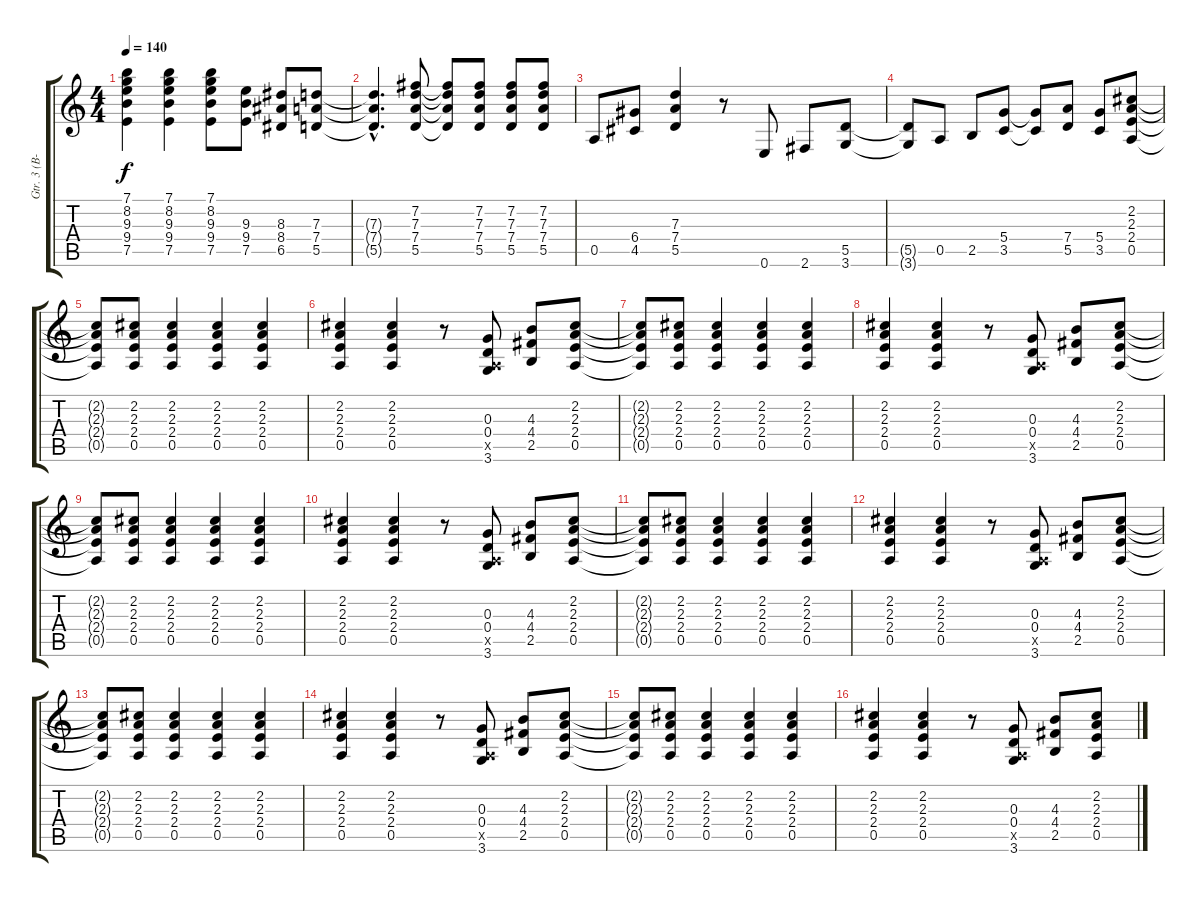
\track ("Gtr. 3 (B-bender)" "Gtr. 3 (B-") {instrument distortionguitar}
\staff {score tabs}
\tuning (E4 B3 G3 D3 A2 E2) {hide}
\ts (4 4)
\tempo 140
\clef g2
\ks c
(7.1 8.2 9.3 9.4 7.5).4{dy f} (7.1 8.2 9.3 9.4 7.5).4 (7.1 8.2 9.3 9.4 7.5).8 (9.3 9.4 7.5).8 (8.3 8.4 6.5).8 (7.3 7.4 5.5).8 |
(7.3{hac t} 7.4{hac t} 5.5{hac t}).4{d} (7.2 7.3 7.4 5.5).8 (7.2{t} 7.3{t} 7.4{t} 5.5{t}).8 (7.2 7.3 7.4 5.5).8 (7.2 7.3 7.4 5.5).8 (7.2 7.3 7.4 5.5).8 |
0.5.8 (6.4 4.5).8 (7.3 7.4 5.5).4 r.8 0.6.8 2.6.8 (5.5 3.6).8 |
(5.5{t} 3.6{t}).8 0.5.8 2.5.8 (5.4 3.5).8 (5.4{t} 3.5{t}).8 (7.4 5.5).8 (5.4 3.5).8 (2.2 2.3 2.4 0.5).8 |
(2.2{t} 2.3{t} 2.4{t} 0.5{t}).8 (2.2 2.3 2.4 0.5).8 (2.2 2.3 2.4 0.5).4 (2.2 2.3 2.4 0.5).4 (2.2 2.3 2.4 0.5).4 |
(2.2 2.3 2.4 0.5).4 (2.2 2.3 2.4 0.5).4 r.8 (0.3 0.4 0.5{x} 3.6).8 (4.3 4.4 2.5).8 (2.2 2.3 2.4 0.5).8 |
(2.2{t} 2.3{t} 2.4{t} 0.5{t}).8 (2.2 2.3 2.4 0.5).8 (2.2 2.3 2.4 0.5).4 (2.2 2.3 2.4 0.5).4 (2.2 2.3 2.4 0.5).4 |
(2.2 2.3 2.4 0.5).4 (2.2 2.3 2.4 0.5).4 r.8 (0.3 0.4 0.5{x} 3.6).8 (4.3 4.4 2.5).8 (2.2 2.3 2.4 0.5).8 |
(2.2{t} 2.3{t} 2.4{t} 0.5{t}).8 (2.2 2.3 2.4 0.5).8 (2.2 2.3 2.4 0.5).4 (2.2 2.3 2.4 0.5).4 (2.2 2.3 2.4 0.5).4 |
(2.2 2.3 2.4 0.5).4 (2.2 2.3 2.4 0.5).4 r.8 (0.3 0.4 0.5{x} 3.6).8 (4.3 4.4 2.5).8 (2.2 2.3 2.4 0.5).8 |
(2.2{t} 2.3{t} 2.4{t} 0.5{t}).8 (2.2 2.3 2.4 0.5).8 (2.2 2.3 2.4 0.5).4 (2.2 2.3 2.4 0.5).4 (2.2 2.3 2.4 0.5).4 |
(2.2 2.3 2.4 0.5).4 (2.2 2.3 2.4 0.5).4 r.8 (0.3 0.4 0.5{x} 3.6).8 (4.3 4.4 2.5).8 (2.2 2.3 2.4 0.5).8 |
(2.2{t} 2.3{t} 2.4{t} 0.5{t}).8 (2.2 2.3 2.4 0.5).8 (2.2 2.3 2.4 0.5).4 (2.2 2.3 2.4 0.5).4 (2.2 2.3 2.4 0.5).4 |
(2.2 2.3 2.4 0.5).4 (2.2 2.3 2.4 0.5).4 r.8 (0.3 0.4 0.5{x} 3.6).8 (4.3 4.4 2.5).8 (2.2 2.3 2.4 0.5).8 |
(2.2{t} 2.3{t} 2.4{t} 0.5{t}).8 (2.2 2.3 2.4 0.5).8 (2.2 2.3 2.4 0.5).4 (2.2 2.3 2.4 0.5).4 (2.2 2.3 2.4 0.5).4 |
(2.2 2.3 2.4 0.5).4 (2.2 2.3 2.4 0.5).4 r.8 (0.3 0.4 0.5{x} 3.6).8 (4.3 4.4 2.5).8 (2.2 2.3 2.4 0.5).8
